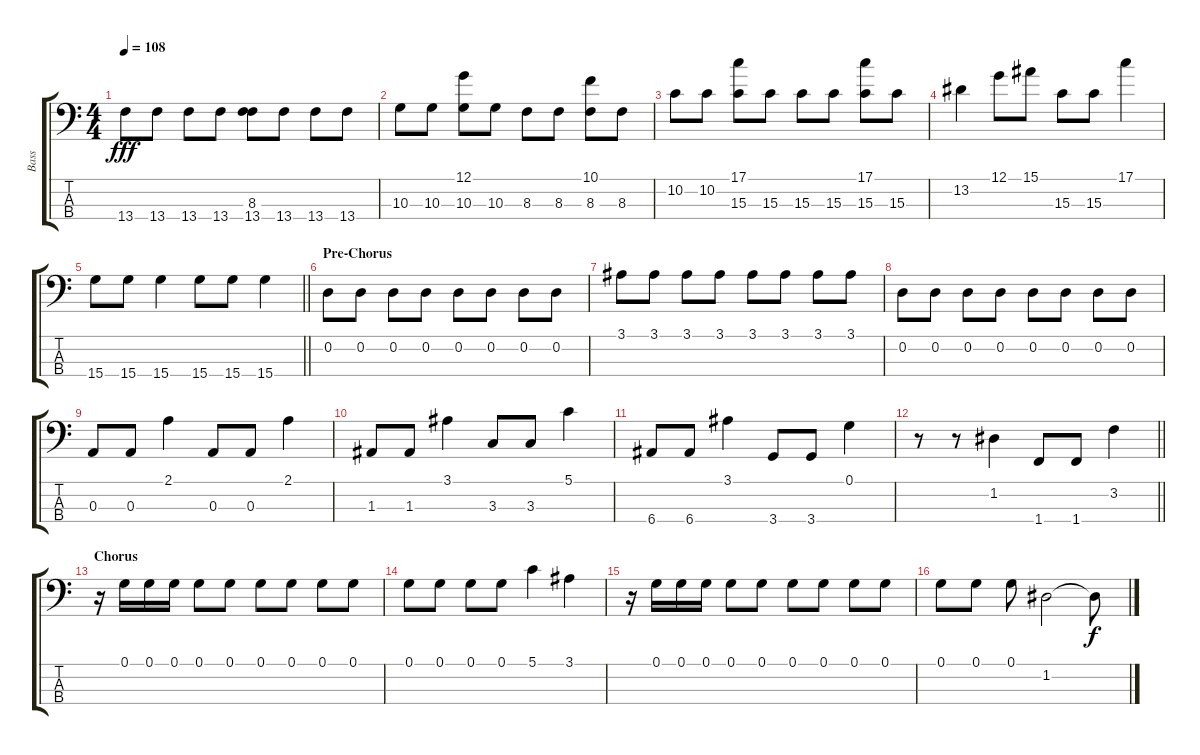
\track ("Bass" "Bass") {instrument electricbassfinger}
\staff {score tabs}
\tuning (G2 D2 A1 E1) {hide}
\ts (4 4)
\tempo 108
\clef f4
\ks c
13.4.8{dy fff} 13.4.8 13.4.8 13.4.8 (8.3 13.4).8 13.4.8 13.4.8 13.4.8 |
10.3.8 10.3.8 (12.1 10.3).8 10.3.8 8.3.8 8.3.8 (10.1 8.3).8 8.3.8 |
10.2.8 10.2.8 (17.1 15.3).8 15.3.8 15.3.8 15.3.8 (17.1 15.3).8 15.3.8 |
13.2.4 12.1.8 15.1.8 15.3.8 15.3.8 17.1.4 |
\barLineRight lightlight
15.4.8 15.4.8 15.4.4 15.4.8 15.4.8 15.4.4 |
\section ("" "Pre-Chorus")
0.2.8 0.2.8 0.2.8 0.2.8 0.2.8 0.2.8 0.2.8 0.2.8 |
3.1.8 3.1.8 3.1.8 3.1.8 3.1.8 3.1.8 3.1.8 3.1.8 |
0.2.8 0.2.8 0.2.8 0.2.8 0.2.8 0.2.8 0.2.8 0.2.8 |
0.3.8 0.3.8 2.1.4 0.3.8 0.3.8 2.1.4 |
1.3.8 1.3.8 3.1.4 3.3.8 3.3.8 5.1.4 |
6.4.8 6.4.8 3.1.4 3.4.8 3.4.8 0.1.4 |
\barLineRight lightlight
r.8 r.8 1.2.4 1.4.8 1.4.8 3.2.4 |
\section ("" "Chorus")
r.16 0.1.16 0.1.16 0.1.16 0.1.8 0.1.8 0.1.8 0.1.8 0.1.8 0.1.8 |
0.1.8 0.1.8 0.1.8 0.1.8 5.1.4 3.1.4 |
r.16 0.1.16 0.1.16 0.1.16 0.1.8 0.1.8 0.1.8 0.1.8 0.1.8 0.1.8 |
0.1.8 0.1.8 0.1.8 1.2.2 1.2{t}.8{dy f}
